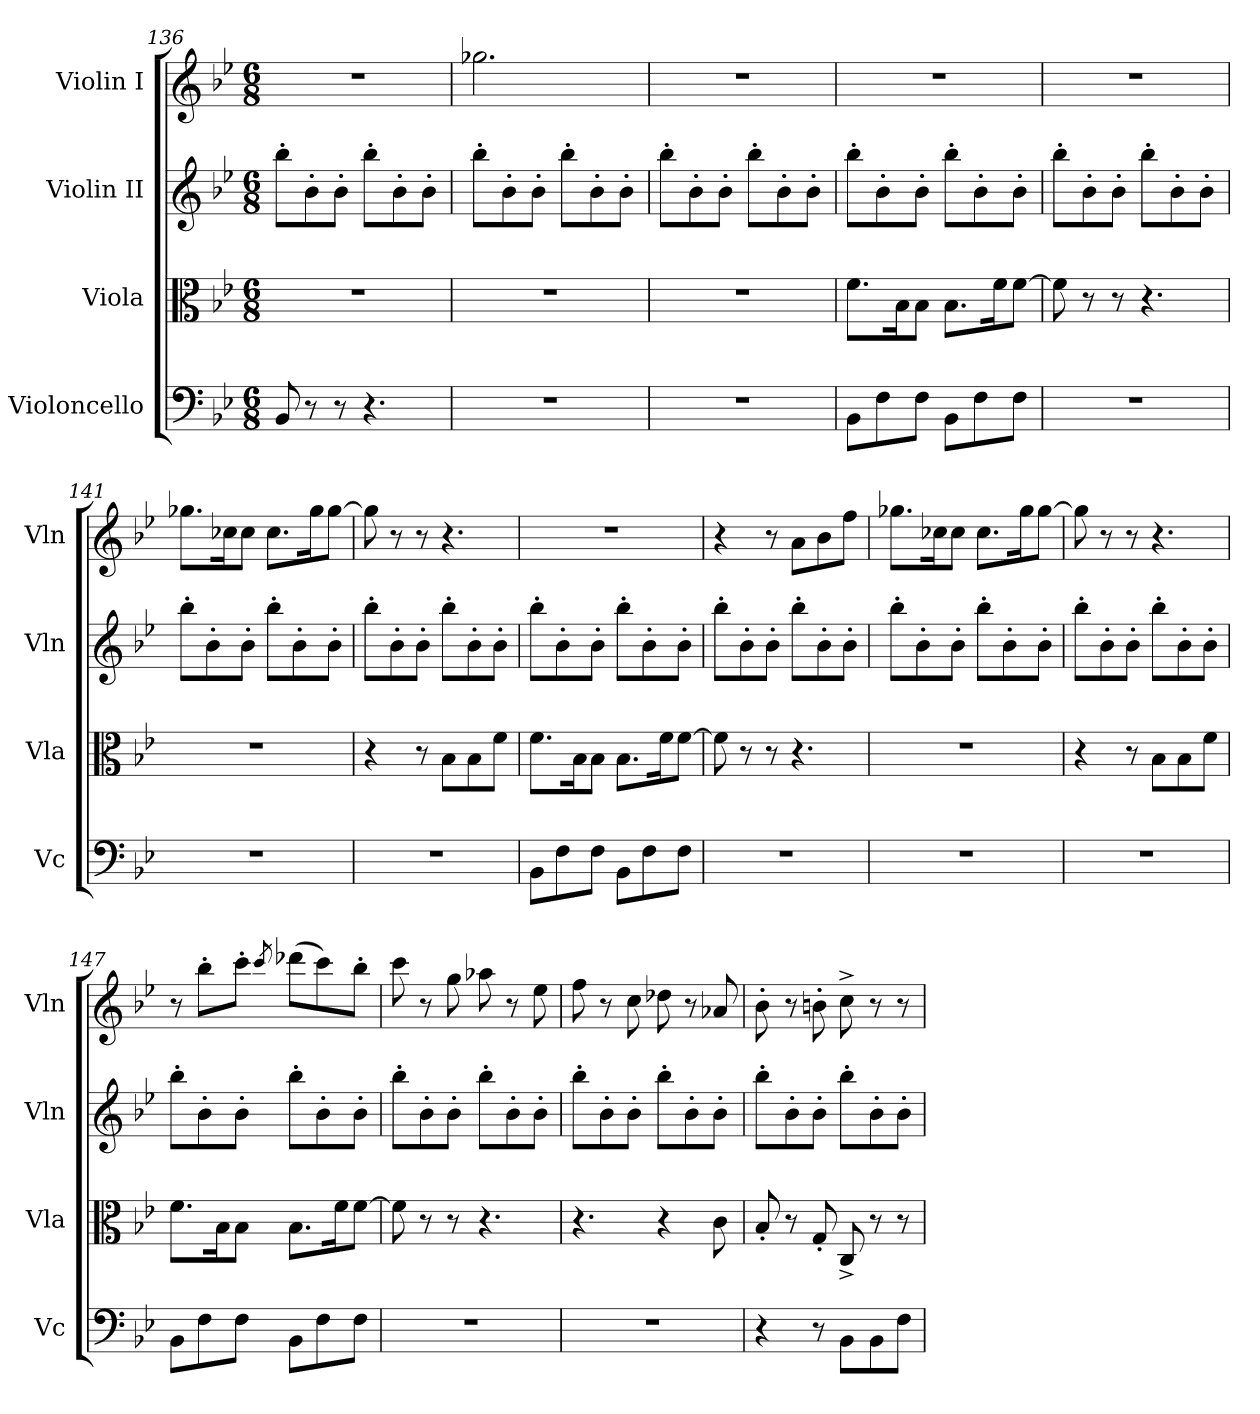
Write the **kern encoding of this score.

**kern	**kern	**kern	**kern
*part4	*part3	*part2	*part1
*staff4	*staff3	*staff2	*staff1
*I"Violoncello	*I"Viola	*I"Violin II	*I"Violin I
*I'Vc	*I'Vla	*I'Vln	*I'Vln
*clefF4	*clefC3	*clefG2	*clefG2
*k[b-e-]	*k[b-e-]	*k[b-e-]	*k[b-e-]
*M6/8	*M6/8	*M6/8	*M6/8
=136	=136	=136	=136
8BB-/	2.r	8bb-'\L	2.r
8r	.	8b-'\	.
8r	.	8b-'\J	.
4.r	.	8bb-'\L	.
.	.	8b-'\	.
.	.	8b-'\J	.
=137	=137	=137	=137
2.r	2.r	8bb-'\L	2.gg-X\
.	.	8b-'\	.
.	.	8b-'\J	.
.	.	8bb-'\L	.
.	.	8b-'\	.
.	.	8b-'\J	.
=138	=138	=138	=138
2.r	2.r	8bb-'\L	2.r
.	.	8b-'\	.
.	.	8b-'\J	.
.	.	8bb-'\L	.
.	.	8b-'\	.
.	.	8b-'\J	.
=139	=139	=139	=139
8BB-\L	8.f\L	8bb-'\L	2.r
8F\	.	8b-'\	.
.	16B-\K	.	.
8F\J	8B-\J	8b-'\J	.
8BB-\L	8.B-\L	8bb-'\L	.
8F\	.	8b-'\	.
.	16f\K	.	.
8F\J	[8f\J	8b-'\J	.
=140	=140	=140	=140
2.r	8f\]	8bb-'\L	2.r
.	8r	8b-'\	.
.	8r	8b-'\J	.
.	4.r	8bb-'\L	.
.	.	8b-'\	.
.	.	8b-'\J	.
=141	=141	=141	=141
2.r	2.r	8bb-'\L	8.gg-X\L
.	.	8b-'\	.
.	.	.	16cc-X\K
.	.	8b-'\J	8cc-\J
.	.	8bb-'\L	8.cc-\L
.	.	8b-'\	.
.	.	.	16gg-\K
.	.	8b-'\J	[8gg-\J
=142	=142	=142	=142
2.r	4r	8bb-'\L	8gg-\]
.	.	8b-'\	8r
.	8r	8b-'\J	8r
.	8B-\L	8bb-'\L	4.r
.	8B-\	8b-'\	.
.	8f\J	8b-'\J	.
=143	=143	=143	=143
8BB-\L	8.f\L	8bb-'\L	2.r
8F\	.	8b-'\	.
.	16B-\K	.	.
8F\J	8B-\J	8b-'\J	.
8BB-\L	8.B-\L	8bb-'\L	.
8F\	.	8b-'\	.
.	16f\K	.	.
8F\J	[8f\J	8b-'\J	.
=144	=144	=144	=144
2.r	8f\]	8bb-'\L	4r
.	8r	8b-'\	.
.	8r	8b-'\J	8r
.	4.r	8bb-'\L	8a\L
.	.	8b-'\	8b-\
.	.	8b-'\J	8ff\J
=145	=145	=145	=145
2.r	2.r	8bb-'\L	8.gg-X\L
.	.	8b-'\	.
.	.	.	16cc-X\K
.	.	8b-'\J	8cc-\J
.	.	8bb-'\L	8.cc-\L
.	.	8b-'\	.
.	.	.	16gg-\K
.	.	8b-'\J	[8gg-\J
=146	=146	=146	=146
2.r	4r	8bb-'\L	8gg-\]
.	.	8b-'\	8r
.	8r	8b-'\J	8r
.	8B-\L	8bb-'\L	4.r
.	8B-\	8b-'\	.
.	8f\J	8b-'\J	.
=147	=147	=147	=147
8BB-\L	8.f\L	8bb-'\L	8r
8F\	.	8b-'\	8bb-'\L
.	16B-\K	.	.
8F\J	8B-\J	8b-'\J	8ccc'\J
.	.	.	8qccc/
8BB-\L	8.B-\L	8bb-'\L	(>8ddd-X\L
8F\	.	8b-'\	8ccc\)
.	16f\K	.	.
8F\J	[8f\J	8b-'\J	8bb-'\J
=148	=148	=148	=148
2.r	8f\]	8bb-'\L	8ccc\
.	8r	8b-'\	8r
.	8r	8b-'\J	8gg\
.	4.r	8bb-'\L	8aa-X\
.	.	8b-'\	8r
.	.	8b-'\J	8ee-\
=149	=149	=149	=149
2.r	4.r	8bb-'\L	8ff\
.	.	8b-'\	8r
.	.	8b-'\J	8cc\
.	4r	8bb-'\L	8dd-X\
.	.	8b-'\	8r
.	8c\	8b-'\J	8a-X/
=150	=150	=150	=150
4r	8B-'/	8bb-'\L	8b-'\
.	8r	8b-'\	8r
8r	8G'/	8b-'\J	8bn'\
8BB-\L	8C^/	8bb-'\L	8cc^\
8BB-\	8r	8b-'\	8r
8F\J	8r	8b-'\J	8r
=	=	=	=
*-	*-	*-	*-
